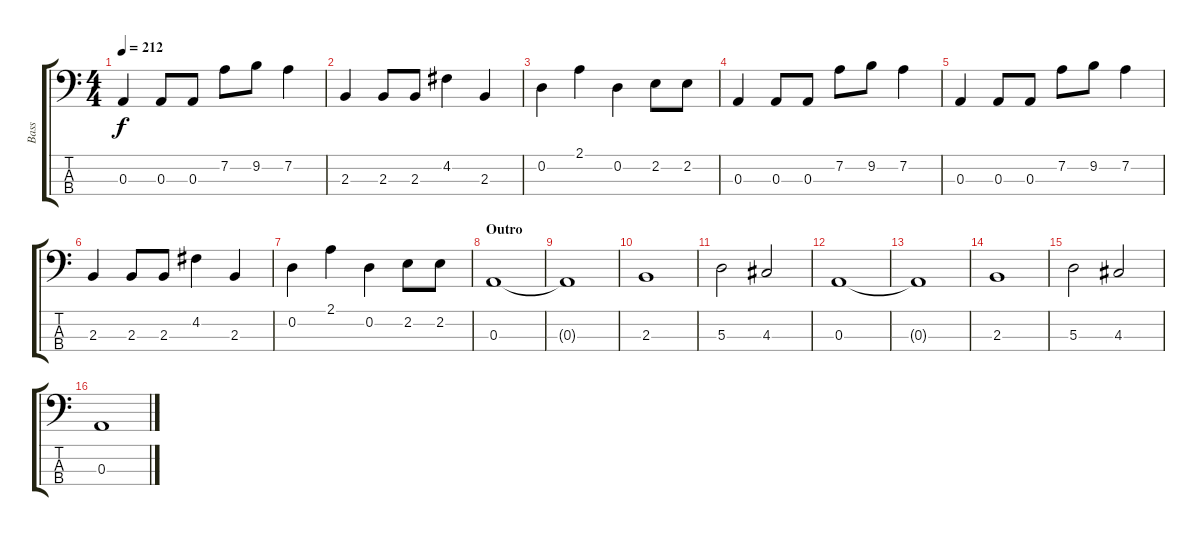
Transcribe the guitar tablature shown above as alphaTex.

\track ("Bass" "Bass") {instrument slapbass2}
\staff {score tabs}
\tuning (G2 D2 A1 E1) {hide}
\ts (4 4)
\tempo 212
\clef f4
\ks c
0.3.4{dy f} 0.3.8 0.3.8 7.2.8 9.2.8 7.2.4 |
2.3.4 2.3.8 2.3.8 4.2.4 2.3.4 |
0.2.4 2.1.4 0.2.4 2.2.8 2.2.8 |
0.3.4 0.3.8 0.3.8 7.2.8 9.2.8 7.2.4 |
0.3.4 0.3.8 0.3.8 7.2.8 9.2.8 7.2.4 |
2.3.4 2.3.8 2.3.8 4.2.4 2.3.4 |
0.2.4 2.1.4 0.2.4 2.2.8 2.2.8 |
\section ("" "Outro")
0.3.1 |
0.3{t}.1 |
2.3.1 |
5.3.2 4.3.2 |
0.3.1 |
0.3{t}.1 |
2.3.1 |
5.3.2 4.3.2 |
0.3.1
